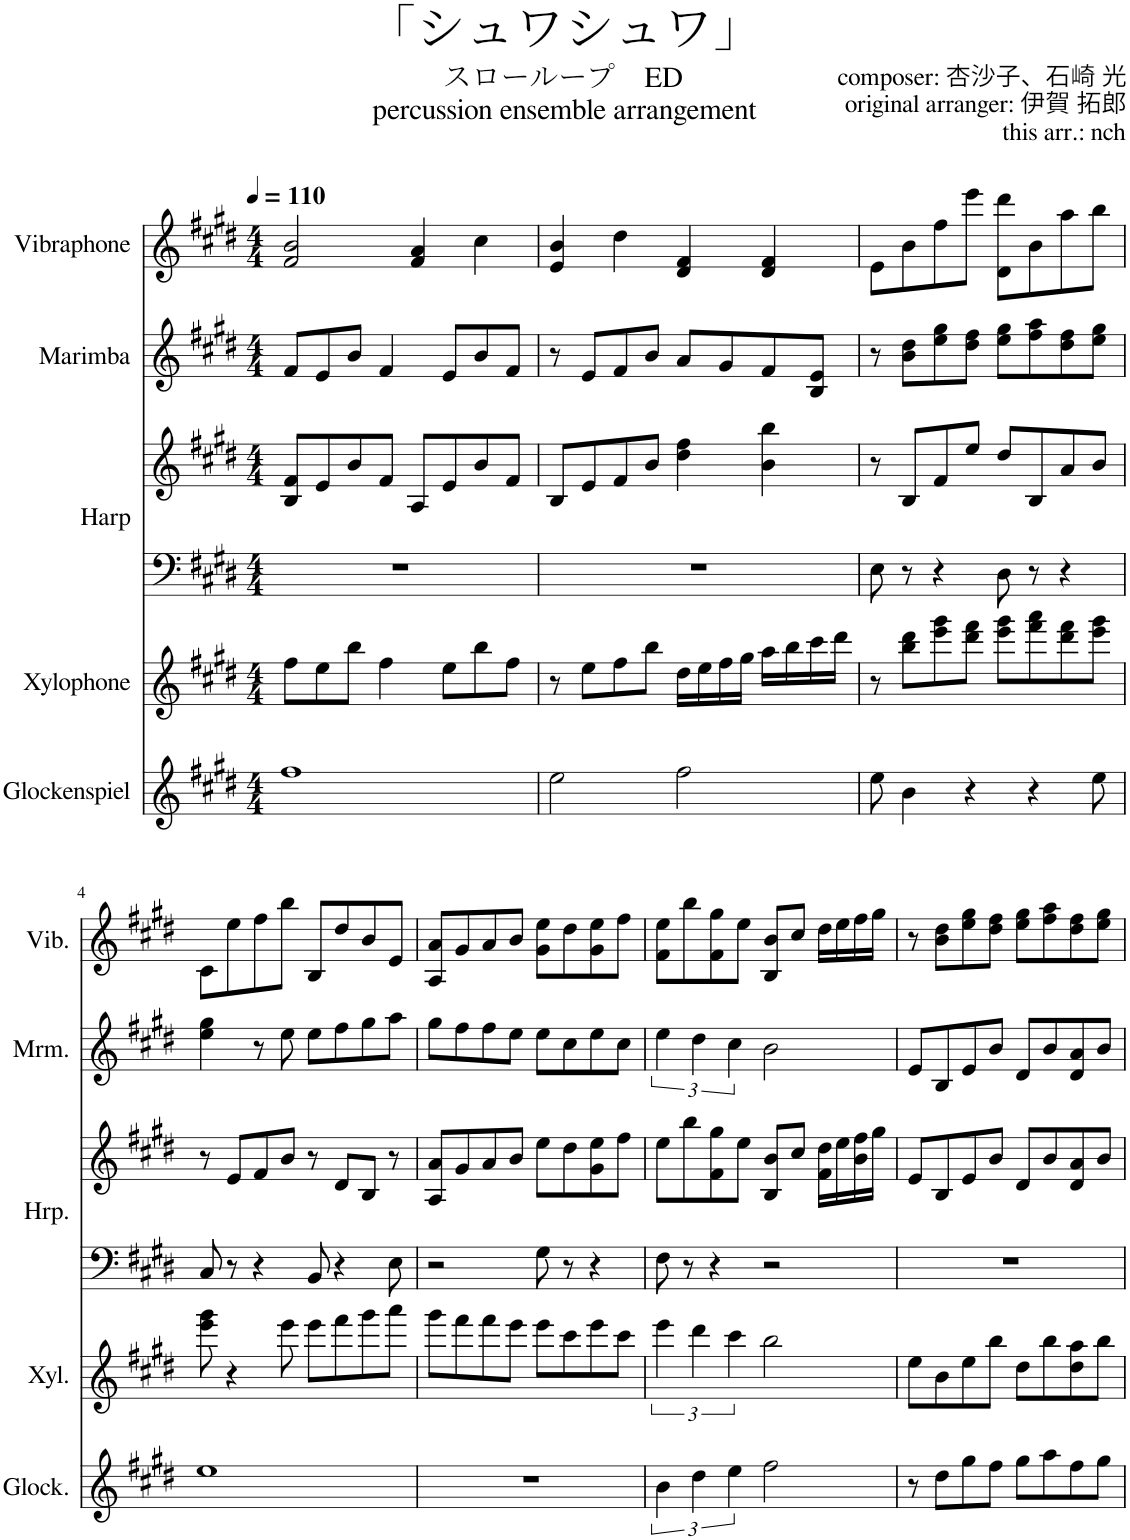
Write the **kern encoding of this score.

**kern	**kern	**kern	**kern	**kern	**kern
*part5	*part4	*part3	*part3	*part2	*part1
*staff6	*staff5	*staff4	*staff3	*staff2	*staff1
*I"Glockenspiel	*I"Xylophone	*I"Harp	*	*I"Marimba	*I"Vibraphone
*I'Glock.	*I'Xyl.	*I'Hrp.	*	*I'Mrm.	*I'Vib.
*clefG2	*clefG2	*clefF4	*clefG2	*clefG2	*clefG2
*Trd-14c-24	*Trd-7c-12	*	*	*	*
*k[f#c#g#d#]	*k[f#c#g#d#]	*k[f#c#g#d#]	*k[f#c#g#d#]	*k[f#c#g#d#]	*k[f#c#g#d#]
*M4/4	*M4/4	*M4/4	*M4/4	*M4/4	*M4/4
*MM110	*MM110	*MM110	*MM110	*MM110	*MM110
=1	=1	=1	=1	=1	=1
1ff#	8ff#\L	1r	8B/ 8f#/L	8f#/L	2f#/ 2b/
.	8ee\	.	8e/	8e/	.
.	8bb\J	.	8b/	8b/J	.
.	4ff#\	.	8f#/J	4f#/	.
.	.	.	8A/L	.	4f#/ 4a/
.	8ee\L	.	8e/	8e/L	.
.	8bb\	.	8b/	8b/	4cc#\
.	8ff#\J	.	8f#/J	8f#/J	.
=2	=2	=2	=2	=2	=2
2ee\	8r	1r	8B/L	8r	4e/ 4b/
.	8ee\L	.	8e/	8e/L	.
.	8ff#\	.	8f#/	8f#/	4dd#\
.	8bb\J	.	8b/J	8b/J	.
2ff#\	16dd#\LL	.	4dd#\ 4ff#\	8a/L	4d#/ 4f#/
.	16ee\	.	.	.	.
.	16ff#\	.	.	8g#/	.
.	16gg#\JJ	.	.	.	.
.	16aa\LL	.	4b\ 4bb\	8f#/	4d#/ 4f#/
.	16bb\	.	.	.	.
.	16ccc#\	.	.	8B/ 8e/J	.
.	16ddd#\JJ	.	.	.	.
=3	=3	=3	=3	=3	=3
8ee\	8r	8E\	8r	8r	8e\L
4b\	8bb\ 8ddd#\L	8r	8B/L	8b\ 8dd#\L	8b\
.	8eee\ 8ggg#\	4r	8f#/	8ee\ 8gg#\	8ff#\
4r	8ddd#\ 8fff#\J	.	8ee/J	8dd#\ 8ff#\J	8eee\J
.	8eee\ 8ggg#\L	8D#\	8dd#/L	8ee\ 8gg#\L	8d#\ 8ddd#\L
4r	8fff#\ 8aaa\	8r	8B/	8ff#\ 8aa\	8b\
.	8ddd#\ 8fff#\	4r	8a/	8dd#\ 8ff#\	8aa\
8ee\	8eee\ 8ggg#\J	.	8b/J	8ee\ 8gg#\J	8bb\J
!!LO:LB:g=z
=4	=4	=4	=4	=4	=4
1ee	8eee\ 8ggg#\	8C#/	8r	4ee\ 4gg#\	8c#\L
.	4r	8r	8e/L	.	8ee\
.	.	4r	8f#/	8r	8ff#\
.	8eee\	.	8b/J	8ee\	8bb\J
.	8eee\L	8BB/	8r	8ee\L	8B/L
.	8fff#\	4r	8d#/L	8ff#\	8dd#/
.	8ggg#\	.	8B/J	8gg#\	8b/
.	8aaa\J	8E\	8r	8aa\J	8e/J
=5	=5	=5	=5	=5	=5
1r	8ggg#\L	2r	8A/ 8a/L	8gg#\L	8A/ 8a/L
.	8fff#\	.	8g#/	8ff#\	8g#/
.	8fff#\	.	8a/	8ff#\	8a/
.	8eee\J	.	8b/J	8ee\J	8b/J
.	8eee\L	8G#\	8ee\L	8ee\L	8g#\ 8ee\L
.	8ccc#\	8r	8dd#\	8cc#\	8dd#\
.	8eee\	4r	8g#\ 8ee\	8ee\	8g#\ 8ee\
.	8ccc#\J	.	8ff#\J	8cc#\J	8ff#\J
=6	=6	=6	=6	=6	=6
6b\	6eee\	8F#\	8ee\L	6ee\	8f#\ 8ee\L
.	.	8r	8bb\	.	8bb\
6dd#\	6ddd#\	.	.	6dd#\	.
.	.	4r	8f#\ 8gg#\	.	8f#\ 8gg#\
6ee\	6ccc#\	.	.	6cc#\	.
.	.	.	8ee\J	.	8ee\J
2ff#\	2bb\	2r	8B/ 8b/L	2b\	8B/ 8b/L
.	.	.	8cc#/J	.	8cc#/J
.	.	.	16f#\ 16dd#\LL	.	16dd#\LL
.	.	.	16ee\	.	16ee\
.	.	.	16b\ 16ff#\	.	16ff#\
.	.	.	16gg#\JJ	.	16gg#\JJ
=7	=7	=7	=7	=7	=7
8r	8ee\L	1r	8e/L	8e/L	8r
8dd#\L	8b\	.	8B/	8B/	8b\ 8dd#\L
8gg#\	8ee\	.	8e/	8e/	8ee\ 8gg#\
8ff#\J	8bb\J	.	8b/J	8b/J	8dd#\ 8ff#\J
8gg#\L	8dd#\L	.	8d#/L	8d#/L	8ee\ 8gg#\L
8aa\	8bb\	.	8b/	8b/	8ff#\ 8aa\
8ff#\	8dd#\ 8aa\	.	8d#/ 8a/	8d#/ 8a/	8dd#\ 8ff#\
8gg#\J	8bb\J	.	8b/J	8b/J	8ee\ 8gg#\J
=	=	=	=	=	=
*-	*-	*-	*-	*-	*-
